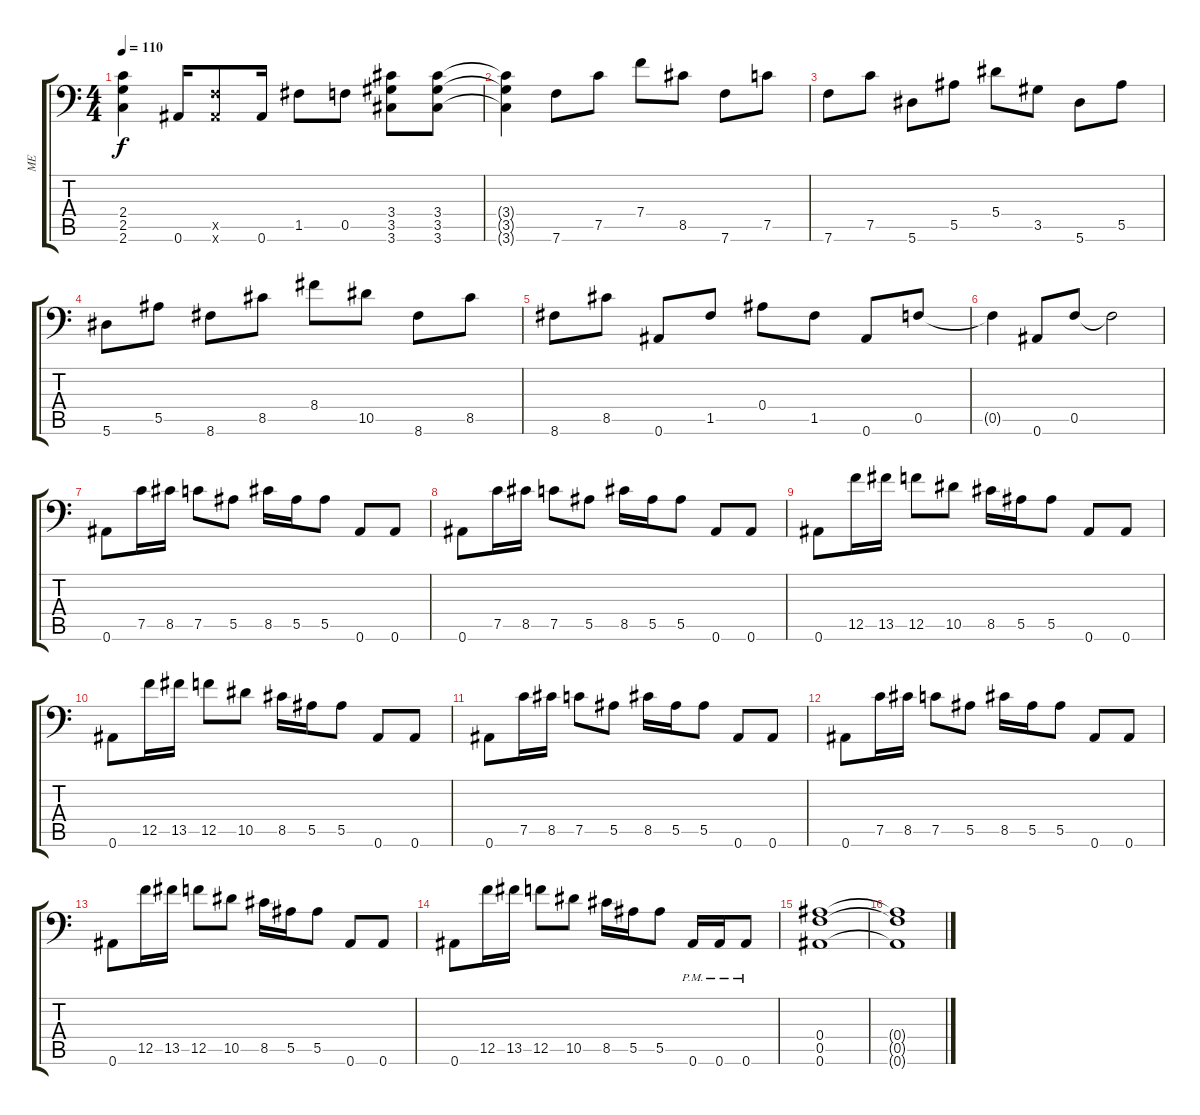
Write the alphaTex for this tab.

\track ("ME" "ME") {instrument distortionguitar}
\staff {score tabs}
\tuning (C4 G3 Eb3 Bb2 F2 Bb1) {hide}
\ts (4 4)
\tempo 110
\clef f4
\ks c
(2.4 2.5 2.6).4{dy f} 0.6.16 (0.5{x} 0.6{x}).8 0.6.16 1.5.8 0.5.8 (3.4 3.5 3.6).8 (3.4 3.5 3.6).8 |
(3.4{t} 3.5{t} 3.6{t}).4 7.6.8 7.5.8 7.4.8 8.5.8 7.6.8 7.5.8 |
7.6.8 7.5.8 5.6.8 5.5.8 5.4.8 3.5.8 5.6.8 5.5.8 |
5.6.8 5.5.8 8.6.8 8.5.8 8.4.8 10.5.8 8.6.8 8.5.8 |
8.6.8 8.5.8 0.6.8 1.5.8 0.4.8 1.5.8 0.6.8 0.5.8 |
0.5{t}.4 0.6.8 0.5.8 0.5{t}.2 |
0.6.8 7.5.16 8.5.16 7.5.8 5.5.8 8.5.16 5.5.16 5.5.8 0.6.8 0.6.8 |
0.6.8 7.5.16 8.5.16 7.5.8 5.5.8 8.5.16 5.5.16 5.5.8 0.6.8 0.6.8 |
0.6.8 12.5.16 13.5.16 12.5.8 10.5.8 8.5.16 5.5.16 5.5.8 0.6.8 0.6.8 |
0.6.8 12.5.16 13.5.16 12.5.8 10.5.8 8.5.16 5.5.16 5.5.8 0.6.8 0.6.8 |
0.6.8 7.5.16 8.5.16 7.5.8 5.5.8 8.5.16 5.5.16 5.5.8 0.6.8 0.6.8 |
0.6.8 7.5.16 8.5.16 7.5.8 5.5.8 8.5.16 5.5.16 5.5.8 0.6.8 0.6.8 |
0.6.8 12.5.16 13.5.16 12.5.8 10.5.8 8.5.16 5.5.16 5.5.8 0.6.8 0.6.8 |
0.6.8 12.5.16 13.5.16 12.5.8 10.5.8 8.5.16 5.5.16 5.5.8 0.6{pm}.16 0.6{pm}.16 0.6{pm}.8 |
(0.4 0.5 0.6).1 |
(0.4{t} 0.5{t} 0.6{t}).1
